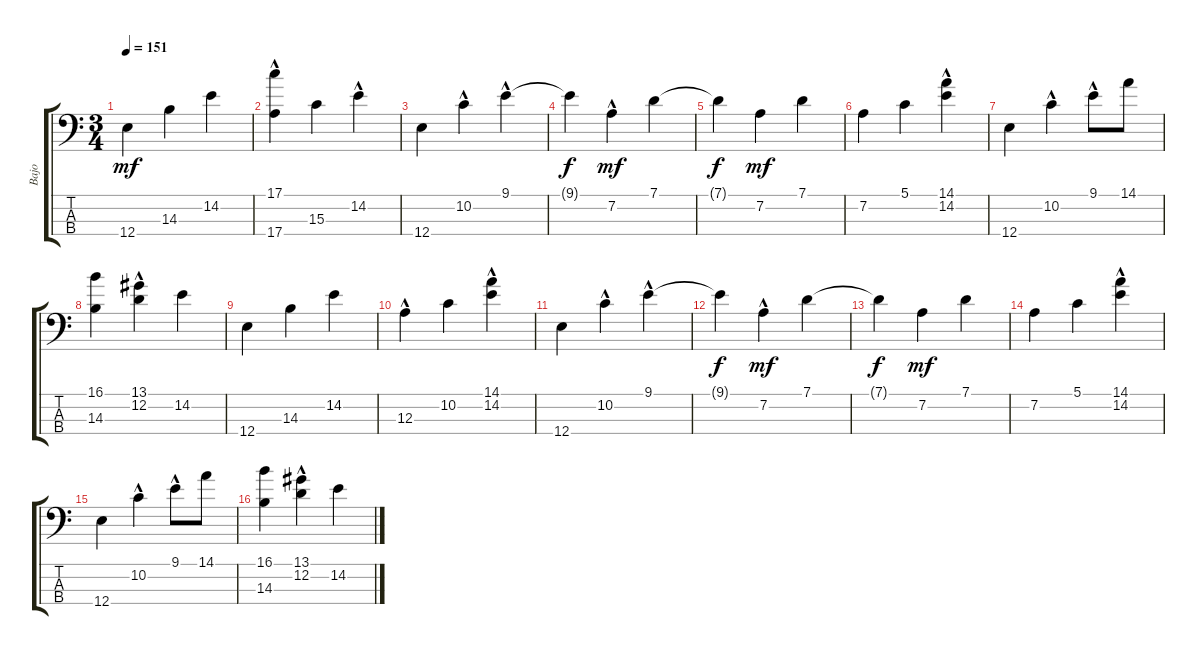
\track ("Bajo" "Bajo") {instrument electricbassfinger}
\staff {score tabs}
\tuning (G2 D2 A1 E1) {hide}
\ts (3 4)
\tempo 151
\clef f4
\ks c
12.4.4{dy mf} 14.3.4 14.2.4 |
(17.1{hac} 17.4{hac}).4 15.3.4 14.2{hac}.4 |
12.4.4 10.2{hac}.4 9.1{hac}.4 |
9.1{t}.4{dy f} 7.2{hac}.4{dy mf} 7.1.4 |
7.1{t}.4{dy f} 7.2.4{dy mf} 7.1.4 |
7.2.4 5.1.4 (14.1{hac} 14.2{hac}).4 |
12.4.4 10.2{hac}.4 9.1{hac}.8 14.1.8 |
(16.1 14.3).4 (13.1 12.2{hac}).4 14.2.4 |
12.4.4 14.3.4 14.2.4 |
12.3{hac}.4 10.2.4 (14.1{hac} 14.2{hac}).4 |
12.4.4 10.2{hac}.4 9.1{hac}.4 |
9.1{t}.4{dy f} 7.2{hac}.4{dy mf} 7.1.4 |
7.1{t}.4{dy f} 7.2.4{dy mf} 7.1.4 |
7.2.4 5.1.4 (14.1{hac} 14.2{hac}).4 |
12.4.4 10.2{hac}.4 9.1{hac}.8 14.1.8 |
(16.1 14.3).4 (13.1 12.2{hac}).4 14.2.4
